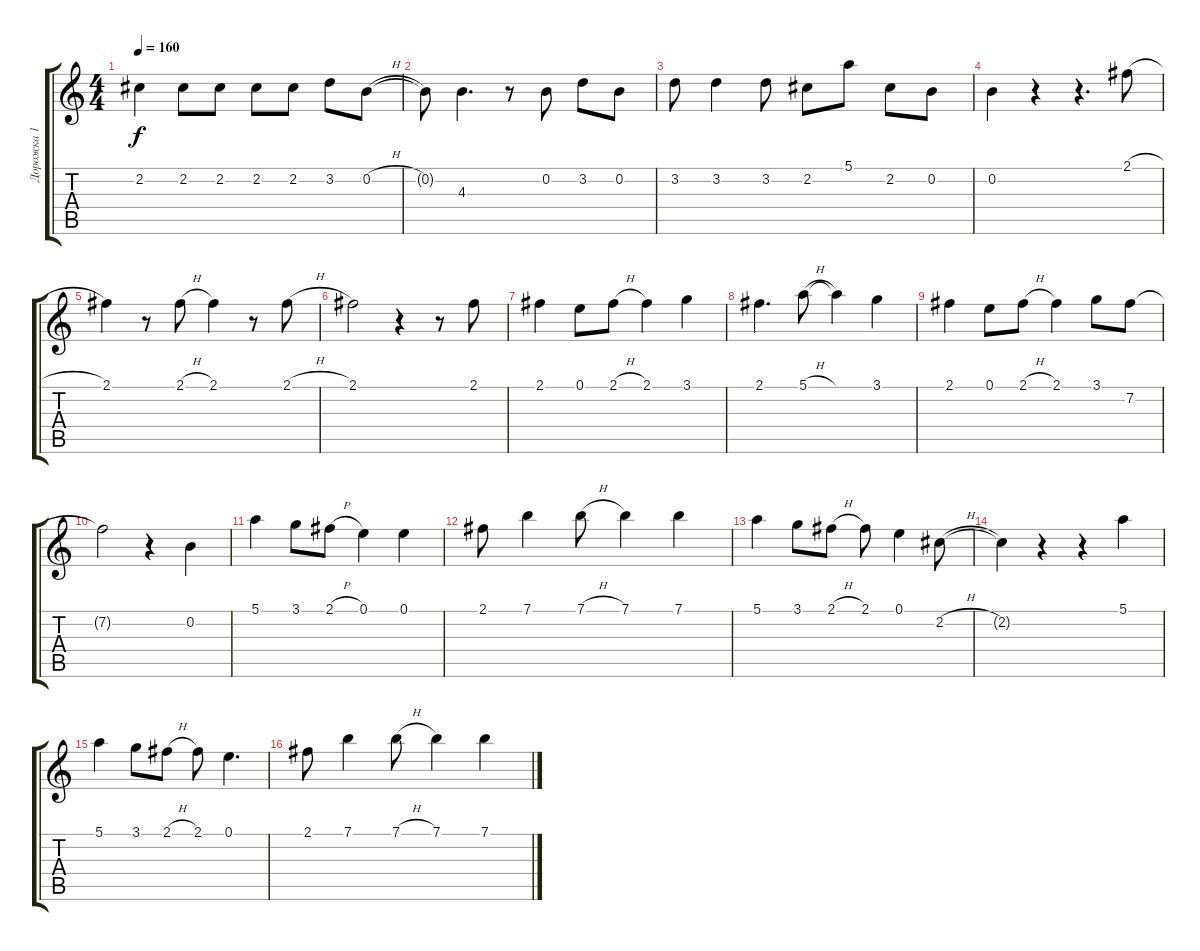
\track ("Дорожка 1" "Дорожка 1") {instrument acousticguitarsteel}
\staff {score tabs}
\tuning (E4 B3 G3 D3 A2 E2) {hide}
\ts (4 4)
\tempo 160
\clef g2
\ks c
2.2.4{dy f} 2.2.8 2.2.8 2.2.8 2.2.8 3.2.8 0.2{h}.8 |
0.2{t}.8 4.3.4{d} r.8 0.2.8 3.2.8 0.2.8 |
3.2.8 3.2.4 3.2.8 2.2.8 5.1.8 2.2.8 0.2.8 |
0.2.4 r.4 r.4{d} 2.1{h}.8 |
2.1.4 r.8 2.1{h}.8 2.1.4 r.8 2.1{h}.8 |
2.1.2 r.4 r.8 2.1.8 |
2.1.4 0.1.8 2.1{h}.8 2.1.4 3.1.4 |
2.1.4{d} 5.1{h}.8 5.1{t}.4 3.1.4 |
2.1.4 0.1.8 2.1{h}.8 2.1.4 3.1.8 7.2.8 |
7.2{t}.2 r.4 0.2.4 |
5.1.4 3.1.8 2.1{h}.8 0.1.4 0.1.4 |
2.1.8 7.1.4 7.1{h}.8 7.1.4 7.1.4 |
5.1.4 3.1.8 2.1{h}.8 2.1.8 0.1.4 2.2{h}.8 |
2.2{t}.4 r.4 r.4 5.1.4 |
5.1.4 3.1.8 2.1{h}.8 2.1.8 0.1.4{d} |
2.1.8 7.1.4 7.1{h}.8 7.1.4 7.1.4
